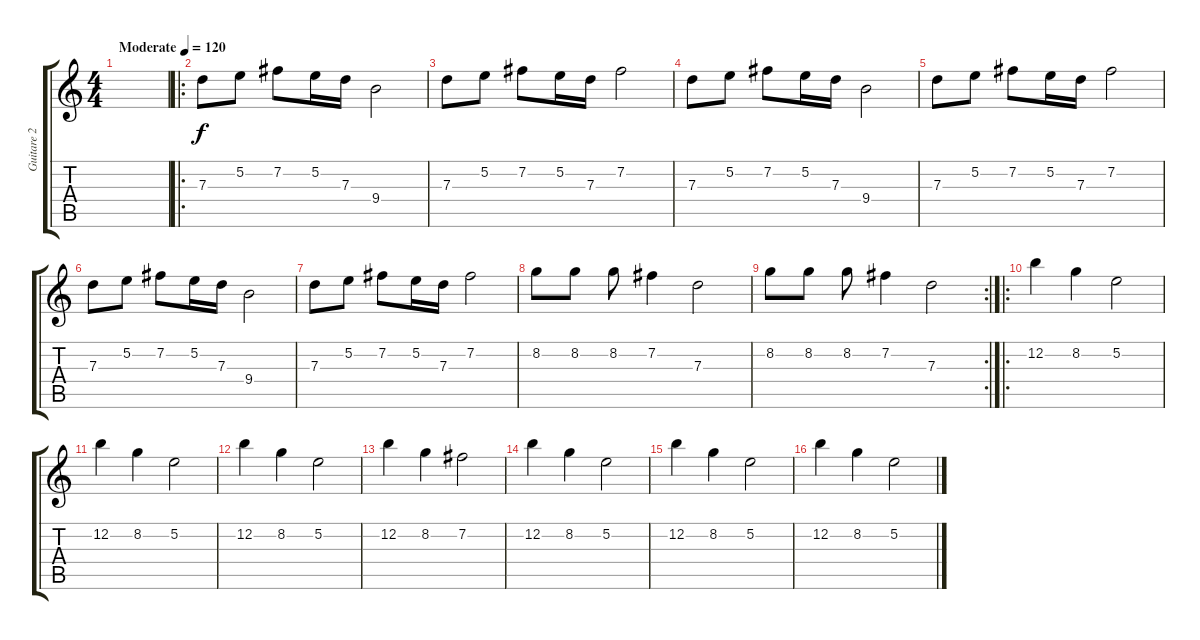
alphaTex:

\track ("Guitare 2" "Guitare 2") {instrument distortionguitar}
\staff {score tabs}
\tuning (E4 B3 G3 D3 A2 E2) {hide}
\ts (4 4)
\tempo (120 "Moderate")
\clef g2
\ks c
|
\ro
7.3.8 5.2.8 7.2.8 5.2.16 7.3.16 9.4.2 |
7.3.8 5.2.8 7.2.8 5.2.16 7.3.16 7.2.2 |
7.3.8 5.2.8 7.2.8 5.2.16 7.3.16 9.4.2 |
7.3.8 5.2.8 7.2.8 5.2.16 7.3.16 7.2.2 |
7.3.8 5.2.8 7.2.8 5.2.16 7.3.16 9.4.2 |
7.3.8 5.2.8 7.2.8 5.2.16 7.3.16 7.2.2 |
8.2.8 8.2.8 8.2.8 7.2.4 7.3.2 |
\rc 2
8.2.8 8.2.8 8.2.8 7.2.4 7.3.2 |
\ro
12.2.4 8.2.4 5.2.2 |
12.2.4 8.2.4 5.2.2 |
12.2.4 8.2.4 5.2.2 |
12.2.4 8.2.4 7.2.2 |
12.2.4 8.2.4 5.2.2 |
12.2.4 8.2.4 5.2.2 |
12.2.4 8.2.4 5.2.2
